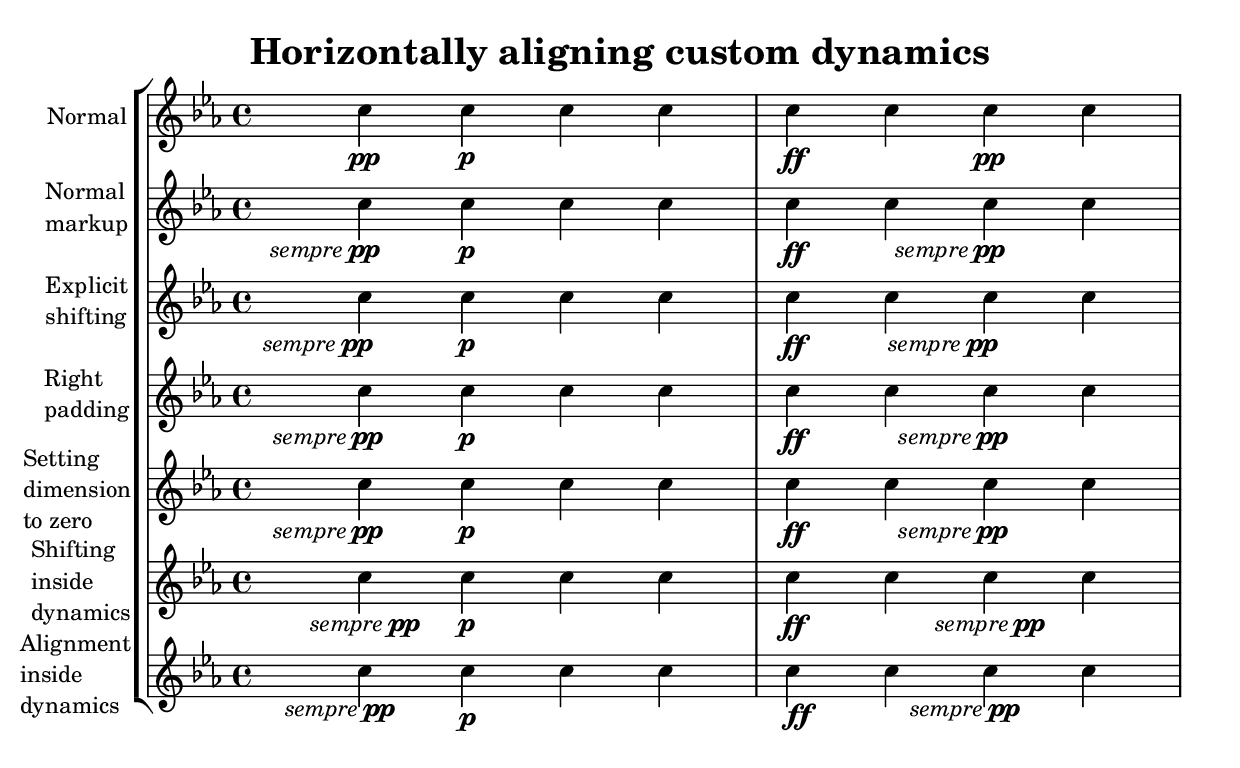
% DO NOT EDIT this file manually; it is automatically
% generated from Documentation/snippets/new
% Make any changes in Documentation/snippets/new/
% and then run scripts/auxiliar/makelsr.py
%
% This file is in the public domain.
%% Note: this file works from version 2.17.6
%% DO NOT EDIT this file manually; it is automatically
%% generated from LSR http://lsr.dsi.unimi.it
%% Make any changes in LSR itself, or in Documentation/snippets/new/ ,
%% and then run scripts/auxiliar/makelsr.py
%%
%% This file is in the public domain.
\version "2.17.6"

\header {
  lsrtags = "correction-wanted, expressive-marks, tweaks-and-overrides, version-specific"

  texidoc = "
Some dynamic expressions involve additional text, like @qq{sempre pp}.
Since dynamics are usually centered under the note, the \\pp would be
displayed way after the note it applies to.

To correctly align the @qq{sempre pp} horizontally, so that it is
aligned as if it were only the \\pp, there are several approaches:

* Simply use @code{\\once\\override DynamicText.X-offset = #-9.2}
before the note with the dynamics to manually shift it to the correct
position. Drawback: This has to be done manually each time you use that
dynamic markup...

* Add some padding (@code{#:hspace 7.1}) into the
definition of your custom dynamic mark, so that after lilypond
center-aligns it, it is already correctly aligned. Drawback: The
padding really takes up that space and does not allow any other markup
or dynamics to be shown in that position.

* Shift the dynamic script @code{\\once\\override ...X-offset = ..}.
Drawback: @code{\\once\\override} is needed for every invocation!

* Set the dimensions of the additional text to 0 (using
@code{#:with-dimensions '(0 . 0) '(0 . 0)}). Drawback: To LilyPond
@qq{sempre} has no extent, so it might put other stuff there and create
collisions (which are not detected by the collision detection!). Also,
there seems to be some spacing, so it's not exactly the same alignment
as without the additional text

* Add an explicit shifting directly inside the scheme function for the
dynamic-script.

* Set an explicit alignment inside the dynamic-script. By default, this
won't have any effect, only if one sets X-offset! Drawback: One needs
to set @code{DynamicText #'X-offset}, which will apply to all dynamic
texts! Also, it is aligned at the right edge of the additional text,
not at the center of pp.




"
  doctitle = "Horizontally aligning custom dynamics (e.g. \"sempre pp\" \"piu f\" \"subito p\")"
} % begin verbatim


\header { title = "Horizontally aligning custom dynamics" } % begin verbatim


\paper { ragged-right = ##f }

% Solution 1: Using a simple markup with a particular halign value
% Drawback: It's a markup, not a dynamic command, so \dynamicDown
%           etc. will have no effect
semppMarkup = \markup { \halign #1.4 \italic "sempre" \dynamic "pp" }

% Solution 2: Using a dynamic script & shifting with
%             \once \override ...X-offset = ..
% Drawback: \once \override needed for every invocation
semppK =
#(make-dynamic-script
  (markup #:line
          (#:normal-text
           #:italic "sempre"
           #:dynamic "pp")))

% Solution 3: Padding the dynamic script so the center-alignment
%             puts it at the correct position
% Drawback: the padding really reserves the space, nothing else can be there
semppT =
#(make-dynamic-script
  (markup #:line
          (#:normal-text
           #:italic "sempre"
           #:dynamic "pp"
           #:hspace 7.1)))

% Solution 4: Dynamic, setting the dimensions of the additional text to 0
% Drawback: To lilypond "sempre" has no extent, so it might put
%           other stuff there => collisions
% Drawback: Also, there seems to be some spacing, so it's not exactly the
%           same alignment as without the additional text
semppM =
#(make-dynamic-script
  (markup #:line
          (#:with-dimensions '(0 . 0) '(0 . 0)
                             #:right-align
                             #:normal-text
                             #:italic "sempre"
                             #:dynamic "pp")))

% Solution 5: Dynamic with explicit shifting inside the scheme function
semppG =
#(make-dynamic-script
  (markup #:hspace 0
          #:translate '(-18.85 . 0)
          #:line (#:normal-text
                  #:italic "sempre"
                  #:dynamic "pp")))

% Solution 6: Dynamic with explicit alignment. This has only effect
%             if one sets X-offset!
% Drawback: One needs to set DynamicText.X-offset!
% Drawback: Aligned at the right edge of the additional text,
%           not at the center of pp
semppMII =
#(make-dynamic-script
  (markup #:line (#:right-align
                  #:normal-text
                  #:italic "sempre"
                  #:dynamic "pp")))

\context StaffGroup <<
  \context Staff = "s" <<
    \set Staff.instrumentName = #"Normal"
    \relative c'' {
      \key es \major
      c4\pp c\p c c | c\ff c c\pp c
    }
  >>
  \context Staff = "sMarkup" <<
    \set Staff.instrumentName = \markup \column { Normal markup }
    \relative c'' {
      \key es \major
      c4-\semppMarkup c\p c c | c\ff c c-\semppMarkup c
    }
  >>
  \context Staff = "sK" <<
    \set Staff.instrumentName = \markup \column { Explicit shifting }
    \relative c'' {
      \key es \major
      \once \override DynamicText.X-offset = #-9.2
      c4\semppK c\p c c
      c4\ff c
      \once \override DynamicText.X-offset = #-9.2
      c4\semppK c
    }
  >>
  \context Staff = "sT" <<
    \set Staff.instrumentName = \markup \column { Right padding }
    \relative c'' {
      \key es \major
      c4\semppT c\p c c | c\ff c c\semppT c
    }
  >>
  \context Staff = "sM" <<
    \set Staff.instrumentName = \markup \column { Setting dimension "to zero" }
    \relative c'' {
      \key es \major
      c4\semppM c\p c c | c\ff c c\semppM c
    }
  >>
  \context Staff = "sG" <<
    \set Staff.instrumentName = \markup \column { Shifting inside dynamics }
    \relative c'' {
      \key es \major
      c4\semppG c\p c c | c\ff c c\semppG c
    }
  >>
  \context Staff = "sMII" <<
    \set Staff.instrumentName = \markup \column { Alignment inside dynamics }
    \relative c'' {
      \key es \major
      % Setting to ##f (false) gives the same result
      \override DynamicText.X-offset = #0
      c4\semppMII c\p c c | c\ff c c\semppMII c
    }
  >>
>>
